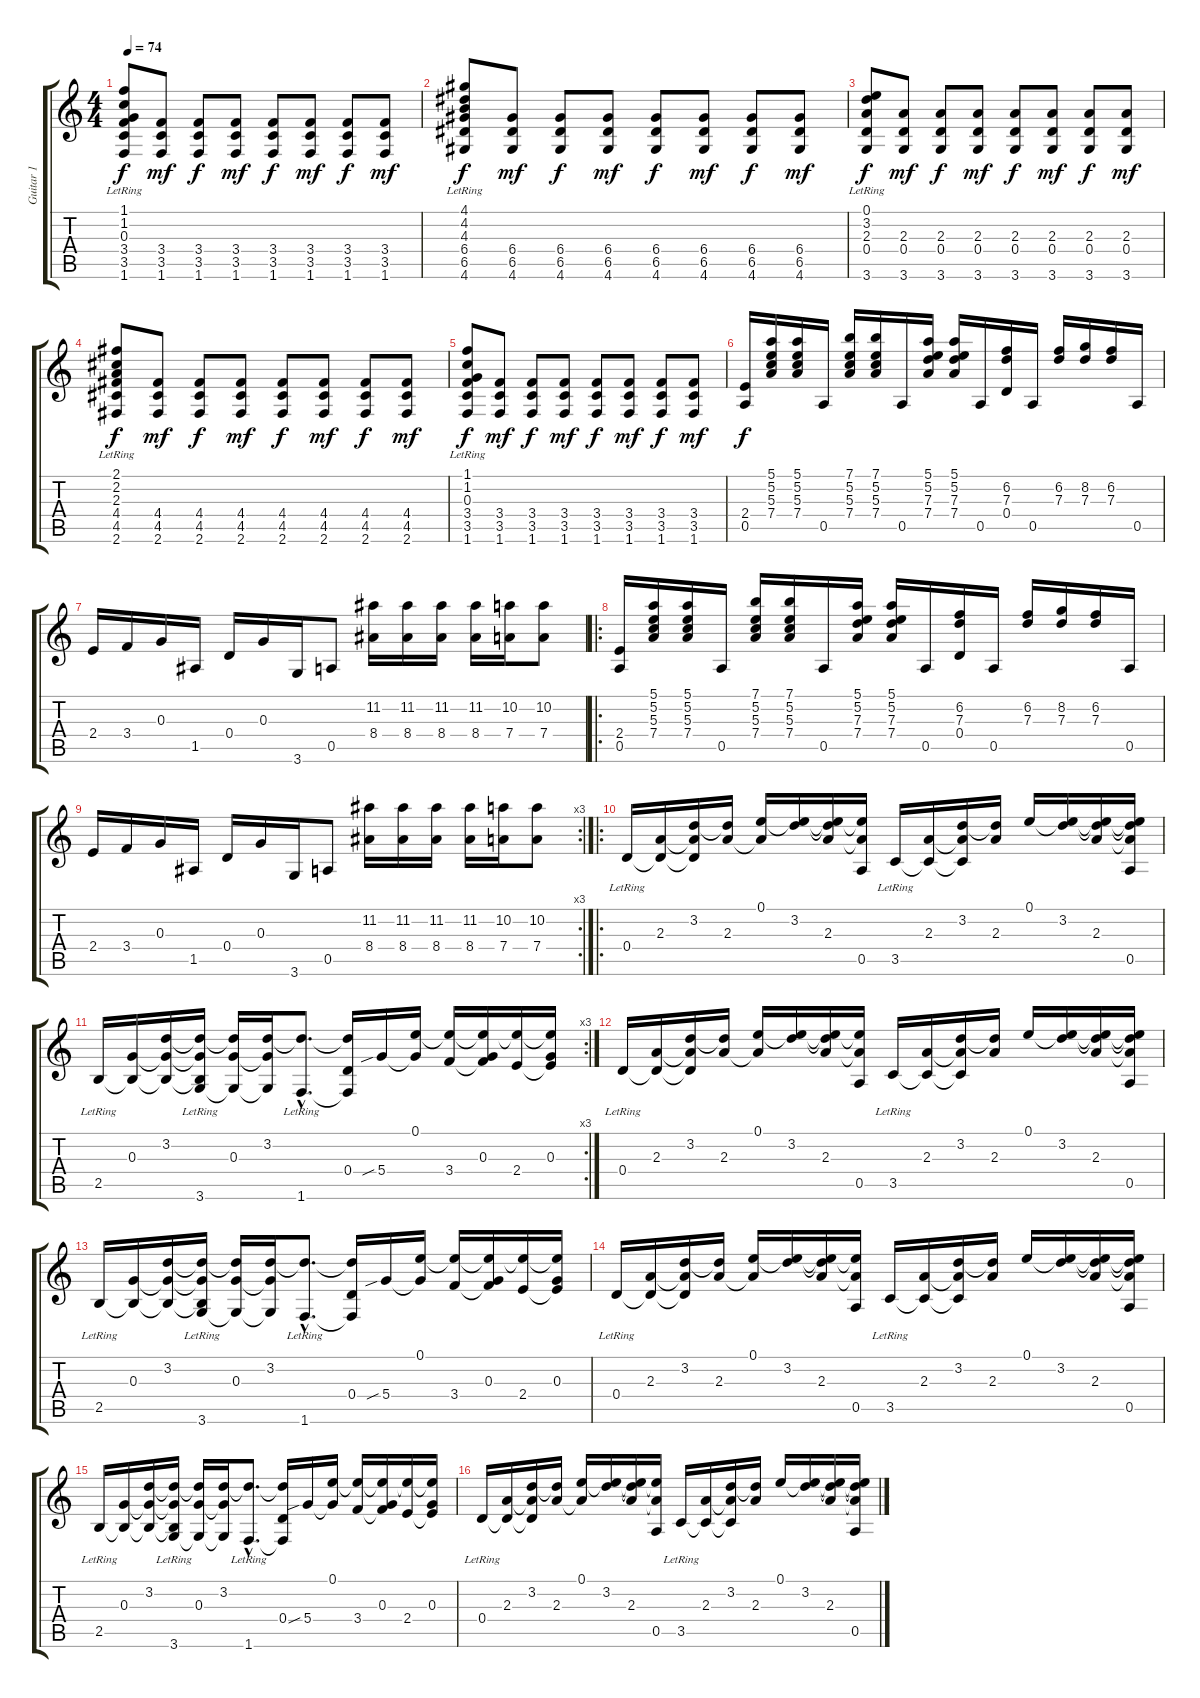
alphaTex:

\track ("Guitar 1" "Guitar 1") {instrument acousticguitarnylon}
\staff {score tabs}
\tuning (E4 B3 G3 D3 A2 E2) {hide}
\ts (4 4)
\tempo 74
\clef g2
\ks c
(1.1{lr} 1.2{lr} 0.3{lr} 3.4 3.5 1.6).8{dy f} (3.4 3.5 1.6).8{dy mf} (3.4 3.5 1.6).8{dy f} (3.4 3.5 1.6).8{dy mf} (3.4 3.5 1.6).8{dy f} (3.4 3.5 1.6).8{dy mf} (3.4 3.5 1.6).8{dy f} (3.4 3.5 1.6).8{dy mf} |
(4.1{lr} 4.2{lr} 4.3{lr} 6.4 6.5 4.6).8{dy f} (6.4 6.5 4.6).8{dy mf} (6.4 6.5 4.6).8{dy f} (6.4 6.5 4.6).8{dy mf} (6.4 6.5 4.6).8{dy f} (6.4 6.5 4.6).8{dy mf} (6.4 6.5 4.6).8{dy f} (6.4 6.5 4.6).8{dy mf} |
(0.1{lr} 3.2{lr} 2.3 0.4 3.6).8{dy f} (2.3 0.4 3.6).8{dy mf} (2.3 0.4 3.6).8{dy f} (2.3 0.4 3.6).8{dy mf} (2.3 0.4 3.6).8{dy f} (2.3 0.4 3.6).8{dy mf} (2.3 0.4 3.6).8{dy f} (2.3 0.4 3.6).8{dy mf} |
(2.1{lr} 2.2{lr} 2.3{lr} 4.4 4.5 2.6).8{dy f} (4.4 4.5 2.6).8{dy mf} (4.4 4.5 2.6).8{dy f} (4.4 4.5 2.6).8{dy mf} (4.4 4.5 2.6).8{dy f} (4.4 4.5 2.6).8{dy mf} (4.4 4.5 2.6).8{dy f} (4.4 4.5 2.6).8{dy mf} |
(1.1{lr} 1.2{lr} 0.3{lr} 3.4 3.5 1.6).8{dy f} (3.4 3.5 1.6).8{dy mf} (3.4 3.5 1.6).8{dy f} (3.4 3.5 1.6).8{dy mf} (3.4 3.5 1.6).8{dy f} (3.4 3.5 1.6).8{dy mf} (3.4 3.5 1.6).8{dy f} (3.4 3.5 1.6).8{dy mf} |
(2.4 0.5).16{dy f} (5.1 5.2 5.3 7.4).16 (5.1 5.2 5.3 7.4).16 0.5.16 (7.1 5.2 5.3 7.4).16 (7.1 5.2 5.3 7.4).16 0.5.16 (5.1 5.2 7.3 7.4).16 (5.1 5.2 7.3 7.4).16 0.5.16 (6.2 7.3 0.4).16 0.5.16 (6.2 7.3).16 (8.2 7.3).16 (6.2 7.3).16 0.5.16 |
2.4.16 3.4.16 0.3.16 1.5.16 0.4.16 0.3.16 3.6.16 0.5.8 (11.2 8.4).16 (11.2 8.4).16 (11.2 8.4).16 (11.2 8.4).16 (10.2 7.4).16 (10.2 7.4).8 |
\ro
(2.4 0.5).16 (5.1 5.2 5.3 7.4).16 (5.1 5.2 5.3 7.4).16 0.5.16 (7.1 5.2 5.3 7.4).16 (7.1 5.2 5.3 7.4).16 0.5.16 (5.1 5.2 7.3 7.4).16 (5.1 5.2 7.3 7.4).16 0.5.16 (6.2 7.3 0.4).16 0.5.16 (6.2 7.3).16 (8.2 7.3).16 (6.2 7.3).16 0.5.16 |
\rc 3
2.4.16 3.4.16 0.3.16 1.5.16 0.4.16 0.3.16 3.6.16 0.5.8 (11.2 8.4).16 (11.2 8.4).16 (11.2 8.4).16 (11.2 8.4).16 (10.2 7.4).16 (10.2 7.4).8 |
\ro
0.4{lr}.16{volume 10 instrument acousticguitarnylon} (2.3 0.4{t}).16 (3.2 2.3{t} 0.4{t}).16 (3.2{t} 2.3).16 (0.1 2.3{t}).16 (0.1{t} 3.2).16 (0.1{t} 3.2{t} 2.3).16 (0.1{t} 2.3{t} 0.5).16 3.5{lr}.16 (2.3 3.5{t}).16 (3.2 2.3{t} 3.5{t}).16 (3.2{t} 2.3).16 0.1.16 (0.1{t} 3.2).16 (0.1{t} 3.2{t} 2.3).16 (0.1{t} 3.2{t} 2.3{t} 0.5).16 |
\rc 3
2.5{lr}.16 (0.3 2.5{t}).16 (3.2 0.3{t} 2.5{t}).16 (3.2{t} 0.3{t} 2.5{t} 3.6{lr}).16 (3.2{t} 0.3 3.6{t}).16 (3.2 0.3{t} 3.6{t}).16 (3.2{hac t} 1.6{hac lr}).8{d} (3.2{t} 0.4 1.6{t}).16 5.4{sib}.16 (0.1 5.4{t}).16 (0.1{t} 3.4).16 (0.1{t} 0.3 3.4{t}).16 (0.1{t} 2.4).16 (0.1{t} 0.3 2.4{t}).16 |
0.4{lr}.16{volume 10} (2.3 0.4{t}).16 (3.2 2.3{t} 0.4{t}).16 (3.2{t} 2.3).16 (0.1 2.3{t}).16 (0.1{t} 3.2).16 (0.1{t} 3.2{t} 2.3).16 (0.1{t} 2.3{t} 0.5).16 3.5{lr}.16 (2.3 3.5{t}).16 (3.2 2.3{t} 3.5{t}).16 (3.2{t} 2.3).16 0.1.16 (0.1{t} 3.2).16 (0.1{t} 3.2{t} 2.3).16 (0.1{t} 3.2{t} 2.3{t} 0.5).16 |
2.5{lr}.16 (0.3 2.5{t}).16 (3.2 0.3{t} 2.5{t}).16 (3.2{t} 0.3{t} 2.5{t} 3.6{lr}).16 (3.2{t} 0.3 3.6{t}).16 (3.2 0.3{t} 3.6{t}).16 (3.2{hac t} 1.6{hac lr}).8{d} (3.2{t} 0.4 1.6{t}).16 5.4{sib}.16 (0.1 5.4{t}).16 (0.1{t} 3.4).16 (0.1{t} 0.3 3.4{t}).16 (0.1{t} 2.4).16 (0.1{t} 0.3 2.4{t}).16 |
0.4{lr}.16{volume 10} (2.3 0.4{t}).16 (3.2 2.3{t} 0.4{t}).16 (3.2{t} 2.3).16 (0.1 2.3{t}).16 (0.1{t} 3.2).16 (0.1{t} 3.2{t} 2.3).16 (0.1{t} 2.3{t} 0.5).16 3.5{lr}.16 (2.3 3.5{t}).16 (3.2 2.3{t} 3.5{t}).16 (3.2{t} 2.3).16 0.1.16 (0.1{t} 3.2).16 (0.1{t} 3.2{t} 2.3).16 (0.1{t} 3.2{t} 2.3{t} 0.5).16 |
2.5{lr}.16 (0.3 2.5{t}).16 (3.2 0.3{t} 2.5{t}).16 (3.2{t} 0.3{t} 2.5{t} 3.6{lr}).16 (3.2{t} 0.3 3.6{t}).16 (3.2 0.3{t} 3.6{t}).16 (3.2{hac t} 1.6{hac lr}).8{d} (3.2{t} 0.4 1.6{t}).16 5.4{sib}.16 (0.1 5.4{t}).16 (0.1{t} 3.4).16 (0.1{t} 0.3 3.4{t}).16 (0.1{t} 2.4).16 (0.1{t} 0.3 2.4{t}).16 |
0.4{lr}.16{volume 10} (2.3 0.4{t}).16 (3.2 2.3{t} 0.4{t}).16 (3.2{t} 2.3).16 (0.1 2.3{t}).16 (0.1{t} 3.2).16 (0.1{t} 3.2{t} 2.3).16 (0.1{t} 2.3{t} 0.5).16 3.5{lr}.16 (2.3 3.5{t}).16 (3.2 2.3{t} 3.5{t}).16 (3.2{t} 2.3).16 0.1.16 (0.1{t} 3.2).16 (0.1{t} 3.2{t} 2.3).16 (0.1{t} 3.2{t} 2.3{t} 0.5).16
